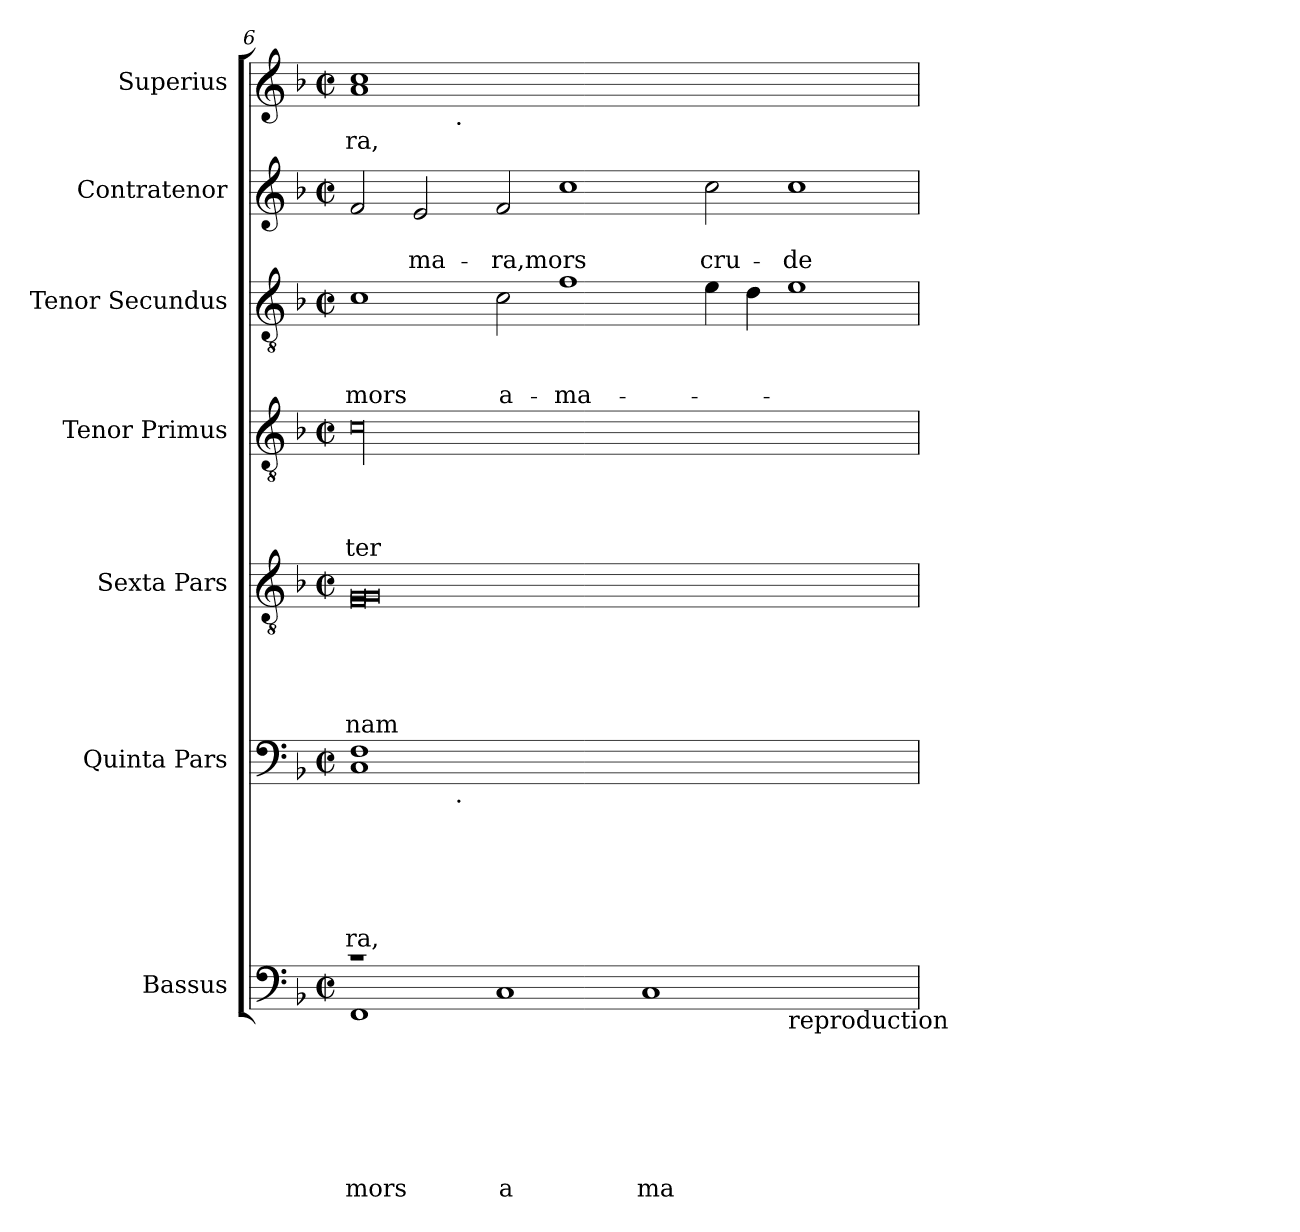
**kern	**text	**text	**text	**text	**text	**text	**text	**kern	**text	**text	**text	**text	**text	**text	**kern	**text	**text	**text	**text	**text	**kern	**text	**text	**text	**text	**kern	**text	**text	**text	**kern	**text	**text	**kern	**text
*part7	*part7	*part7	*part7	*part7	*part7	*part7	*part7	*part6	*part6	*part6	*part6	*part6	*part6	*part6	*part5	*part5	*part5	*part5	*part5	*part5	*part4	*part4	*part4	*part4	*part4	*part3	*part3	*part3	*part3	*part2	*part2	*part2	*part1	*part1
*staff7	*staff7	*staff7	*staff7	*staff7	*staff7	*staff7	*staff7	*staff6	*staff6	*staff6	*staff6	*staff6	*staff6	*staff6	*staff5	*staff5	*staff5	*staff5	*staff5	*staff5	*staff4	*staff4	*staff4	*staff4	*staff4	*staff3	*staff3	*staff3	*staff3	*staff2	*staff2	*staff2	*staff1	*staff1
*I"Bassus	*	*	*	*	*	*	*	*I"Quinta Pars	*	*	*	*	*	*	*I"Sexta Pars	*	*	*	*	*	*I"Tenor Primus	*	*	*	*	*I"Tenor Secundus	*	*	*	*I"Contratenor	*	*	*I"Superius	*
*clefF4	*	*	*	*	*	*	*	*clefF4	*	*	*	*	*	*	*clefGv2	*	*	*	*	*	*clefGv2	*	*	*	*	*clefGv2	*	*	*	*clefG2	*	*	*clefG2	*
*k[b-]	*	*	*	*	*	*	*	*k[b-]	*	*	*	*	*	*	*k[b-]	*	*	*	*	*	*k[b-]	*	*	*	*	*k[b-]	*	*	*	*k[b-]	*	*	*k[b-]	*
*F:	*	*	*	*	*	*	*	*F:	*	*	*	*	*	*	*F:	*	*	*	*	*	*F:	*	*	*	*	*F:	*	*	*	*F:	*	*	*F:	*
*M2/2	*	*	*	*	*	*	*	*M2/2	*	*	*	*	*	*	*M2/2	*	*	*	*	*	*M2/2	*	*	*	*	*M2/2	*	*	*	*M2/2	*	*	*M2/2	*
*met(c|)	*	*	*	*	*	*	*	*met(c|)	*	*	*	*	*	*	*met(c|)	*	*	*	*	*	*met(c|)	*	*	*	*	*met(c|)	*	*	*	*met(c|)	*	*	*met(c|)	*
=6	=6	=6	=6	=6	=6	=6	=6	=6	=6	=6	=6	=6	=6	=6	=6	=6	=6	=6	=6	=6	=6	=6	=6	=6	=6	=6	=6	=6	=6	=6	=6	=6	=6	=6
*^	*	*	*	*	*	*	*	*	*	*	*	*	*	*	*	*	*	*	*	*	*	*	*	*	*	*	*	*	*	*	*	*	*	*
!	!	!	!	!	!	!	!	!LO:LY:b	!	!	!	!	!	!	!LO:LY:b	!	!	!	!	!	!LO:LY:b	!	!	!	!	!LO:LY:b	!	!	!	!LO:LY:b	!	!	!	!	!LO:LY:b
*	*^	*	*	*	*	*	*	*	*^	*	*	*	*	*	*	*	*	*	*	*	*	*	*	*	*	*	*	*	*	*	*	*	*	*^	*
1rc	1FF	0ryy	.	.	.	.	.	.	mors	1C 1F	2.ryy	.	.	.	.	.	-ra,	0F 0G 0G 0G	.	.	.	.	-nam	00c	.	.	.	-ter-	1c	.	.	mors	2f/	.	.	1a 1cc	2.ryy	-ra,
!	!	!	!	!	!	!	!	!	!	!	!	!	!	!	!	!	!	!	!	!	!	!	!	!	!	!	!	!	!	!	!	!	!	!	!LO:LY:b	!	!	!
.	.	.	.	.	.	.	.	.	.	.	.	.	.	.	.	.	.	.	.	.	.	.	.	.	.	.	.	.	.	.	.	.	2e/	.	-ma-	.	.	.
!	!	!	!	!	!	!	!	!	!	!	!	!	!	!	!	!	!	!	!	!	!	!	!	!	!	!	!	!	!	!	!	!	!	!	!	!	!LO:TX:b:t=.	!
!	!	!	!	!	!	!	!	!	!	!	!LO:TX:b:t=.	!	!	!	!	!	!	!	!	!	!	!	!	!	!	!	!	!	!	!	!	!	!	!	!	!	!	!
.	.	.	.	.	.	.	.	.	.	.	1ryy	.	.	.	.	.	.	.	.	.	.	.	.	.	.	.	.	.	.	.	.	.	.	.	.	.	1ryy	.
!	!	!	!	!	!	!	!	!	!LO:LY:b:rj	!	!	!	!	!	!	!	!	!	!	!	!	!	!	!	!	!	!	!	!	!	!	!LO:LY:b	!	!	!LO:LY:b	!	!	!
1ryy	1C	.	.	.	.	.	.	.	a-	0.ryy	.	.	.	.	.	.	.	.	.	.	.	.	.	.	.	.	.	.	2c\	.	.	a-	2f/	.	-ra,mors	0.ryy	.	.
!	!	!	!	!	!	!	!	!	!	!	!	!	!	!	!	!	!	!	!	!	!	!	!	!	!	!	!	!	!	!	!	!LO:LY:b	!	!	!	!	!	!
.	.	.	.	.	.	.	.	.	.	.	.	.	.	.	.	.	.	.	.	.	.	.	.	.	.	.	.	.	1f	.	.	-ma-	1cc	.	.	.	.	.
.	.	.	.	.	.	.	.	.	.	.	1ryy	.	.	.	.	.	.	.	.	.	.	.	.	.	.	.	.	.	.	.	.	.	.	.	.	.	1ryy	.
!	!	!	!	!	!	!	!	!	!LO:LY:b	!	!	!	!	!	!	!	!	!	!	!	!	!	!	!	!	!	!	!	!	!	!	!	!	!	!	!	!	!
0ryy	1ryy	1C	.	.	.	.	.	.	-ma-	.	.	.	.	.	.	.	.	0ryy	.	.	.	.	.	.	.	.	.	.	.	.	.	.	.	.	.	.	.	.
!	!	!	!	!	!	!	!	!	!	!	!	!	!	!	!	!	!	!	!	!	!	!	!	!	!	!	!	!	!	!	!	!	!	!	!LO:LY:b	!	!	!
.	.	.	.	.	.	.	.	.	.	.	.	.	.	.	.	.	.	.	.	.	.	.	.	.	.	.	.	.	4e\	.	.	.	2cc\	.	cru-	.	.	.
.	.	.	.	.	.	.	.	.	.	.	1ryy	.	.	.	.	.	.	.	.	.	.	.	.	.	.	.	.	.	4d\	.	.	.	.	.	.	.	1ryy	.
!	!LO:TX:b:t=reproduction	!	!	!	!	!	!	!	!	!	!	!	!	!	!	!	!	!	!	!	!	!	!	!	!	!	!	!	!	!	!	!	!	!	!	!	!	!
!	!	!	!	!	!	!	!	!	!	!	!	!	!	!	!	!	!	!	!	!	!	!	!	!	!	!	!	!	!	!	!	!	!	!	!LO:LY:b	!	!	!
.	1ryy	1ryy	.	.	.	.	.	.	.	.	.	.	.	.	.	.	.	.	.	.	.	.	.	.	.	.	.	.	1e	.	.	.	1cc	.	-de-	.	.	.
.	.	.	.	.	.	.	.	.	.	.	4ryy	.	.	.	.	.	.	.	.	.	.	.	.	.	.	.	.	.	.	.	.	.	.	.	.	.	4ryy	.
*v	*v	*v	*	*	*	*	*	*	*	*	*	*	*	*	*	*	*	*	*	*	*	*	*	*	*	*	*	*	*	*	*	*	*	*	*	*v	*v	*
*	*	*	*	*	*	*	*	*v	*v	*	*	*	*	*	*	*	*	*	*	*	*	*	*	*	*	*	*	*	*	*	*	*	*	*	*
=	=	=	=	=	=	=	=	=	=	=	=	=	=	=	=	=	=	=	=	=	=	=	=	=	=	=	=	=	=	=	=	=	=	=
*-	*-	*-	*-	*-	*-	*-	*-	*-	*-	*-	*-	*-	*-	*-	*-	*-	*-	*-	*-	*-	*-	*-	*-	*-	*-	*-	*-	*-	*-	*-	*-	*-	*-	*-
